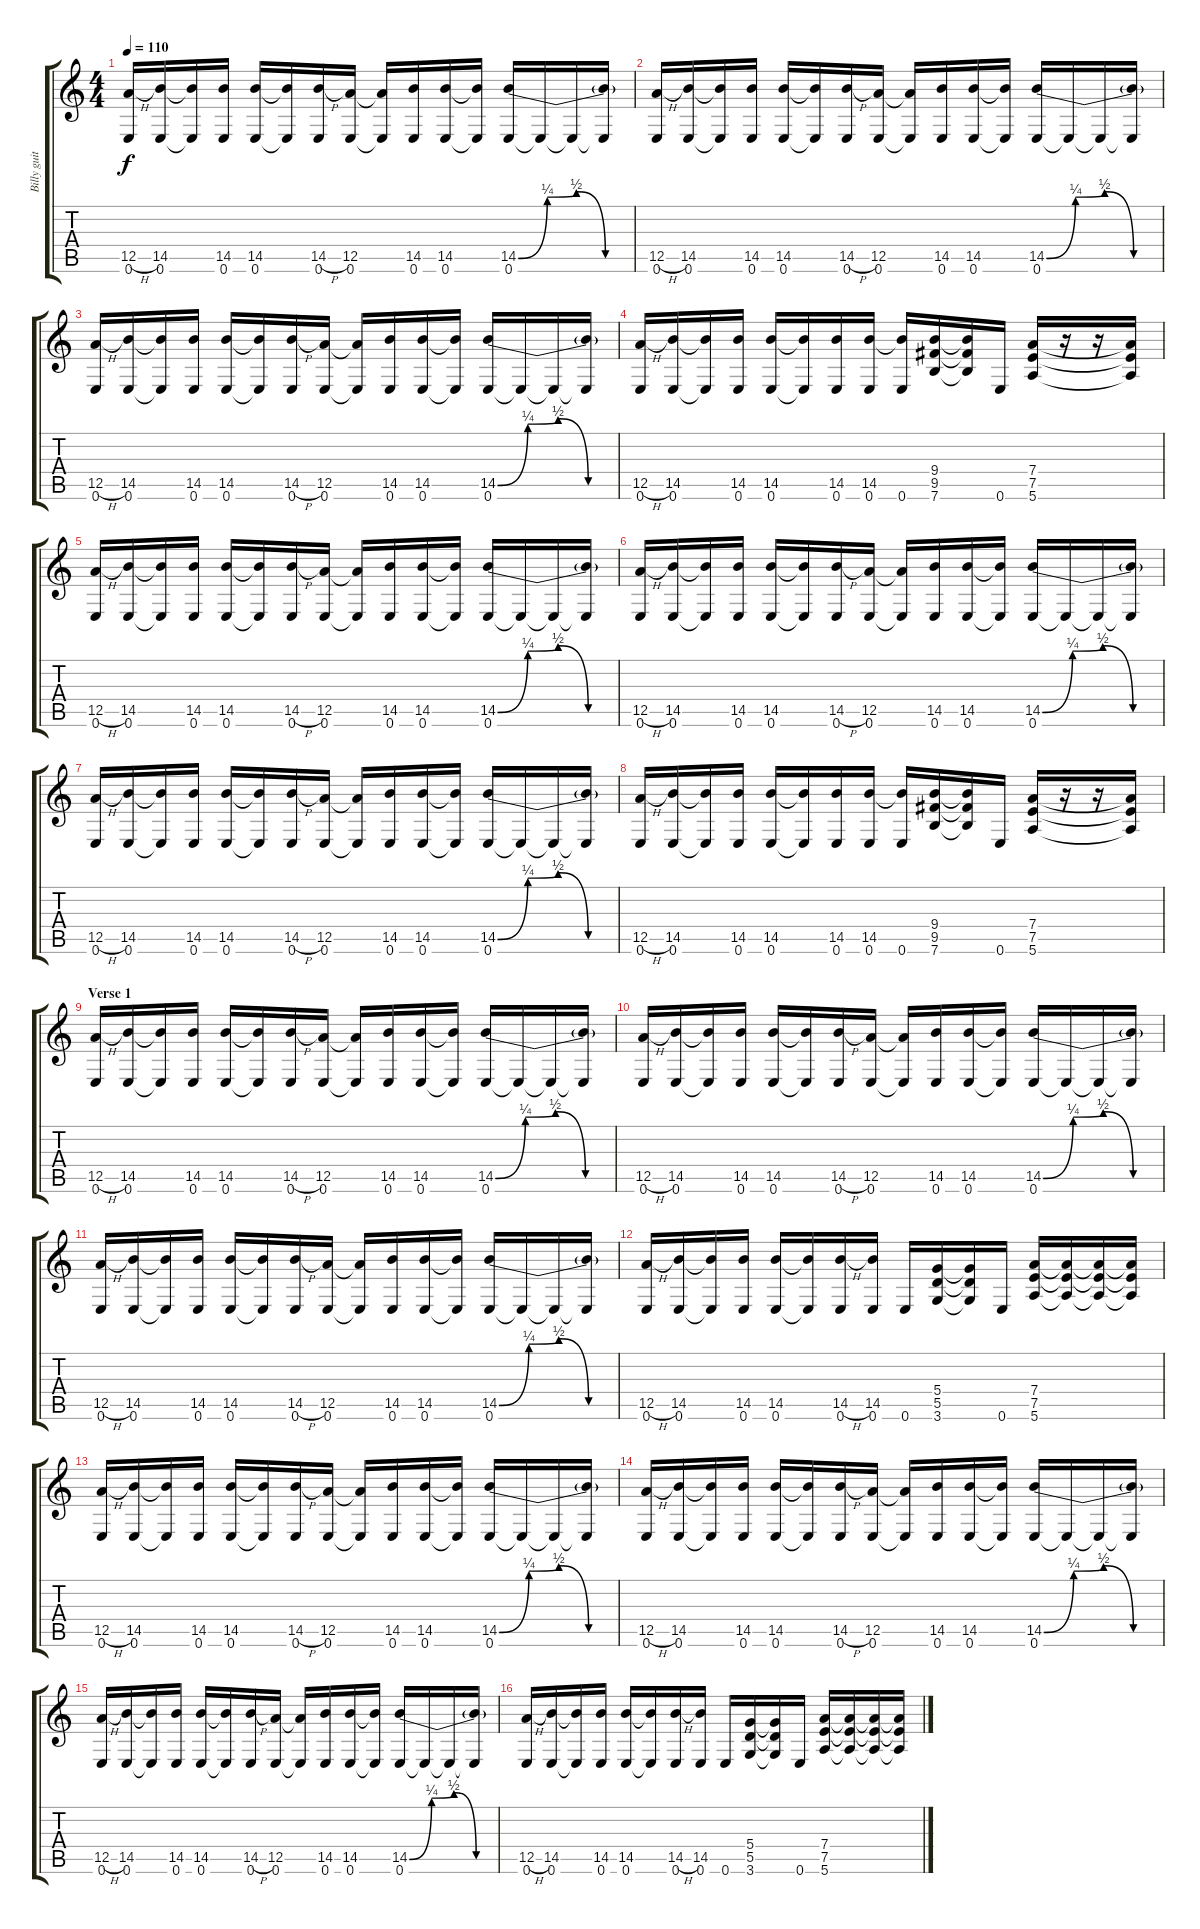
\track ("Billy guitar" "Billy guit") {instrument distortionguitar}
\staff {score tabs}
\tuning (E4 B3 G3 D3 A2 E2) {hide}
\ts (4 4)
\tempo 110
\clef g2
\ks c
(12.5{h} 0.6).16{dy f instrument distortionguitar} (14.5 0.6).16 (14.5{t} 0.6{t}).16 (14.5 0.6).16 (14.5 0.6).16 (14.5{t} 0.6{t}).16 (14.5{h} 0.6).16 (12.5 0.6).16 (12.5{t} 0.6{t}).16 (14.5 0.6).16 (14.5 0.6).16 (14.5{t} 0.6{t}).16 (14.5{be (custom 0 0 15 1 30 2 45 0 60 0)} 0.6).16 0.6{t}.16 0.6{t}.16 (14.5{t} 0.6{t}).16 |
(12.5{h} 0.6).16 (14.5 0.6).16 (14.5{t} 0.6{t}).16 (14.5 0.6).16 (14.5 0.6).16 (14.5{t} 0.6{t}).16 (14.5{h} 0.6).16 (12.5 0.6).16 (12.5{t} 0.6{t}).16 (14.5 0.6).16 (14.5 0.6).16 (14.5{t} 0.6{t}).16 (14.5{be (custom 0 0 15 1 30 2 45 0 60 0)} 0.6).16 0.6{t}.16 0.6{t}.16 (14.5{t} 0.6{t}).16 |
(12.5{h} 0.6).16 (14.5 0.6).16 (14.5{t} 0.6{t}).16 (14.5 0.6).16 (14.5 0.6).16 (14.5{t} 0.6{t}).16 (14.5{h} 0.6).16 (12.5 0.6).16 (12.5{t} 0.6{t}).16 (14.5 0.6).16 (14.5 0.6).16 (14.5{t} 0.6{t}).16 (14.5{be (custom 0 0 15 1 30 2 45 0 60 0)} 0.6).16 0.6{t}.16 0.6{t}.16 (14.5{t} 0.6{t}).16 |
(12.5{h} 0.6).16 (14.5 0.6).16 (14.5{t} 0.6{t}).16 (14.5 0.6).16 (14.5 0.6).16 (14.5{t} 0.6{t}).16 (14.5 0.6).16 (14.5 0.6).16 (14.5{t} 0.6).16 (9.4 9.5 7.6).16 (9.4{t} 9.5{t} 7.6{t}).16 0.6.16 (7.4 7.5 5.6).16 r.16 r.16 (7.4{t} 7.5{t} 5.6{t}).16 |
(12.5{h} 0.6).16 (14.5 0.6).16 (14.5{t} 0.6{t}).16 (14.5 0.6).16 (14.5 0.6).16 (14.5{t} 0.6{t}).16 (14.5{h} 0.6).16 (12.5 0.6).16 (12.5{t} 0.6{t}).16 (14.5 0.6).16 (14.5 0.6).16 (14.5{t} 0.6{t}).16 (14.5{be (custom 0 0 15 1 30 2 45 0 60 0)} 0.6).16 0.6{t}.16 0.6{t}.16 (14.5{t} 0.6{t}).16 |
(12.5{h} 0.6).16 (14.5 0.6).16 (14.5{t} 0.6{t}).16 (14.5 0.6).16 (14.5 0.6).16 (14.5{t} 0.6{t}).16 (14.5{h} 0.6).16 (12.5 0.6).16 (12.5{t} 0.6{t}).16 (14.5 0.6).16 (14.5 0.6).16 (14.5{t} 0.6{t}).16 (14.5{be (custom 0 0 15 1 30 2 45 0 60 0)} 0.6).16 0.6{t}.16 0.6{t}.16 (14.5{t} 0.6{t}).16 |
(12.5{h} 0.6).16 (14.5 0.6).16 (14.5{t} 0.6{t}).16 (14.5 0.6).16 (14.5 0.6).16 (14.5{t} 0.6{t}).16 (14.5{h} 0.6).16 (12.5 0.6).16 (12.5{t} 0.6{t}).16 (14.5 0.6).16 (14.5 0.6).16 (14.5{t} 0.6{t}).16 (14.5{be (custom 0 0 15 1 30 2 45 0 60 0)} 0.6).16 0.6{t}.16 0.6{t}.16 (14.5{t} 0.6{t}).16 |
(12.5{h} 0.6).16 (14.5 0.6).16 (14.5{t} 0.6{t}).16 (14.5 0.6).16 (14.5 0.6).16 (14.5{t} 0.6{t}).16 (14.5 0.6).16 (14.5 0.6).16 (14.5{t} 0.6).16 (9.4 9.5 7.6).16 (9.4{t} 9.5{t} 7.6{t}).16 0.6.16 (7.4 7.5 5.6).16 r.16 r.16 (7.4{t} 7.5{t} 5.6{t}).16 |
\section ("" "Verse 1")
(12.5{h} 0.6).16 (14.5 0.6).16 (14.5{t} 0.6{t}).16 (14.5 0.6).16 (14.5 0.6).16 (14.5{t} 0.6{t}).16 (14.5{h} 0.6).16 (12.5 0.6).16 (12.5{t} 0.6{t}).16 (14.5 0.6).16 (14.5 0.6).16 (14.5{t} 0.6{t}).16 (14.5{be (custom 0 0 15 1 30 2 45 0 60 0)} 0.6).16 0.6{t}.16 0.6{t}.16 (14.5{t} 0.6{t}).16 |
(12.5{h} 0.6).16 (14.5 0.6).16 (14.5{t} 0.6{t}).16 (14.5 0.6).16 (14.5 0.6).16 (14.5{t} 0.6{t}).16 (14.5{h} 0.6).16 (12.5 0.6).16 (12.5{t} 0.6{t}).16 (14.5 0.6).16 (14.5 0.6).16 (14.5{t} 0.6{t}).16 (14.5{be (custom 0 0 15 1 30 2 45 0 60 0)} 0.6).16 0.6{t}.16 0.6{t}.16 (14.5{t} 0.6{t}).16 |
(12.5{h} 0.6).16 (14.5 0.6).16 (14.5{t} 0.6{t}).16 (14.5 0.6).16 (14.5 0.6).16 (14.5{t} 0.6{t}).16 (14.5{h} 0.6).16 (12.5 0.6).16 (12.5{t} 0.6{t}).16 (14.5 0.6).16 (14.5 0.6).16 (14.5{t} 0.6{t}).16 (14.5{be (custom 0 0 15 1 30 2 45 0 60 0)} 0.6).16 0.6{t}.16 0.6{t}.16 (14.5{t} 0.6{t}).16 |
(12.5{h} 0.6).16 (14.5 0.6).16 (14.5{t} 0.6{t}).16 (14.5 0.6).16 (14.5 0.6).16 (14.5{t} 0.6{t}).16 (14.5{h} 0.6).16 (14.5 0.6).16 0.6.16 (5.4 5.5 3.6).16 (5.4{t} 5.5{t} 3.6{t}).16 0.6.16 (7.4 7.5 5.6).16 (7.4{t} 7.5{t} 5.6{t}).16 (7.4{t} 7.5{t} 5.6{t}).16 (7.4{t} 7.5{t} 5.6{t}).16 |
(12.5{h} 0.6).16 (14.5 0.6).16 (14.5{t} 0.6{t}).16 (14.5 0.6).16 (14.5 0.6).16 (14.5{t} 0.6{t}).16 (14.5{h} 0.6).16 (12.5 0.6).16 (12.5{t} 0.6{t}).16 (14.5 0.6).16 (14.5 0.6).16 (14.5{t} 0.6{t}).16 (14.5{be (custom 0 0 15 1 30 2 45 0 60 0)} 0.6).16 0.6{t}.16 0.6{t}.16 (14.5{t} 0.6{t}).16 |
(12.5{h} 0.6).16 (14.5 0.6).16 (14.5{t} 0.6{t}).16 (14.5 0.6).16 (14.5 0.6).16 (14.5{t} 0.6{t}).16 (14.5{h} 0.6).16 (12.5 0.6).16 (12.5{t} 0.6{t}).16 (14.5 0.6).16 (14.5 0.6).16 (14.5{t} 0.6{t}).16 (14.5{be (custom 0 0 15 1 30 2 45 0 60 0)} 0.6).16 0.6{t}.16 0.6{t}.16 (14.5{t} 0.6{t}).16 |
(12.5{h} 0.6).16 (14.5 0.6).16 (14.5{t} 0.6{t}).16 (14.5 0.6).16 (14.5 0.6).16 (14.5{t} 0.6{t}).16 (14.5{h} 0.6).16 (12.5 0.6).16 (12.5{t} 0.6{t}).16 (14.5 0.6).16 (14.5 0.6).16 (14.5{t} 0.6{t}).16 (14.5{be (custom 0 0 15 1 30 2 45 0 60 0)} 0.6).16 0.6{t}.16 0.6{t}.16 (14.5{t} 0.6{t}).16 |
(12.5{h} 0.6).16 (14.5 0.6).16 (14.5{t} 0.6{t}).16 (14.5 0.6).16 (14.5 0.6).16 (14.5{t} 0.6{t}).16 (14.5{h} 0.6).16 (14.5 0.6).16 0.6.16 (5.4 5.5 3.6).16 (5.4{t} 5.5{t} 3.6{t}).16 0.6.16 (7.4 7.5 5.6).16 (7.4{t} 7.5{t} 5.6{t}).16 (7.4{t} 7.5{t} 5.6{t}).16 (7.4{t} 7.5{t} 5.6{t}).16
